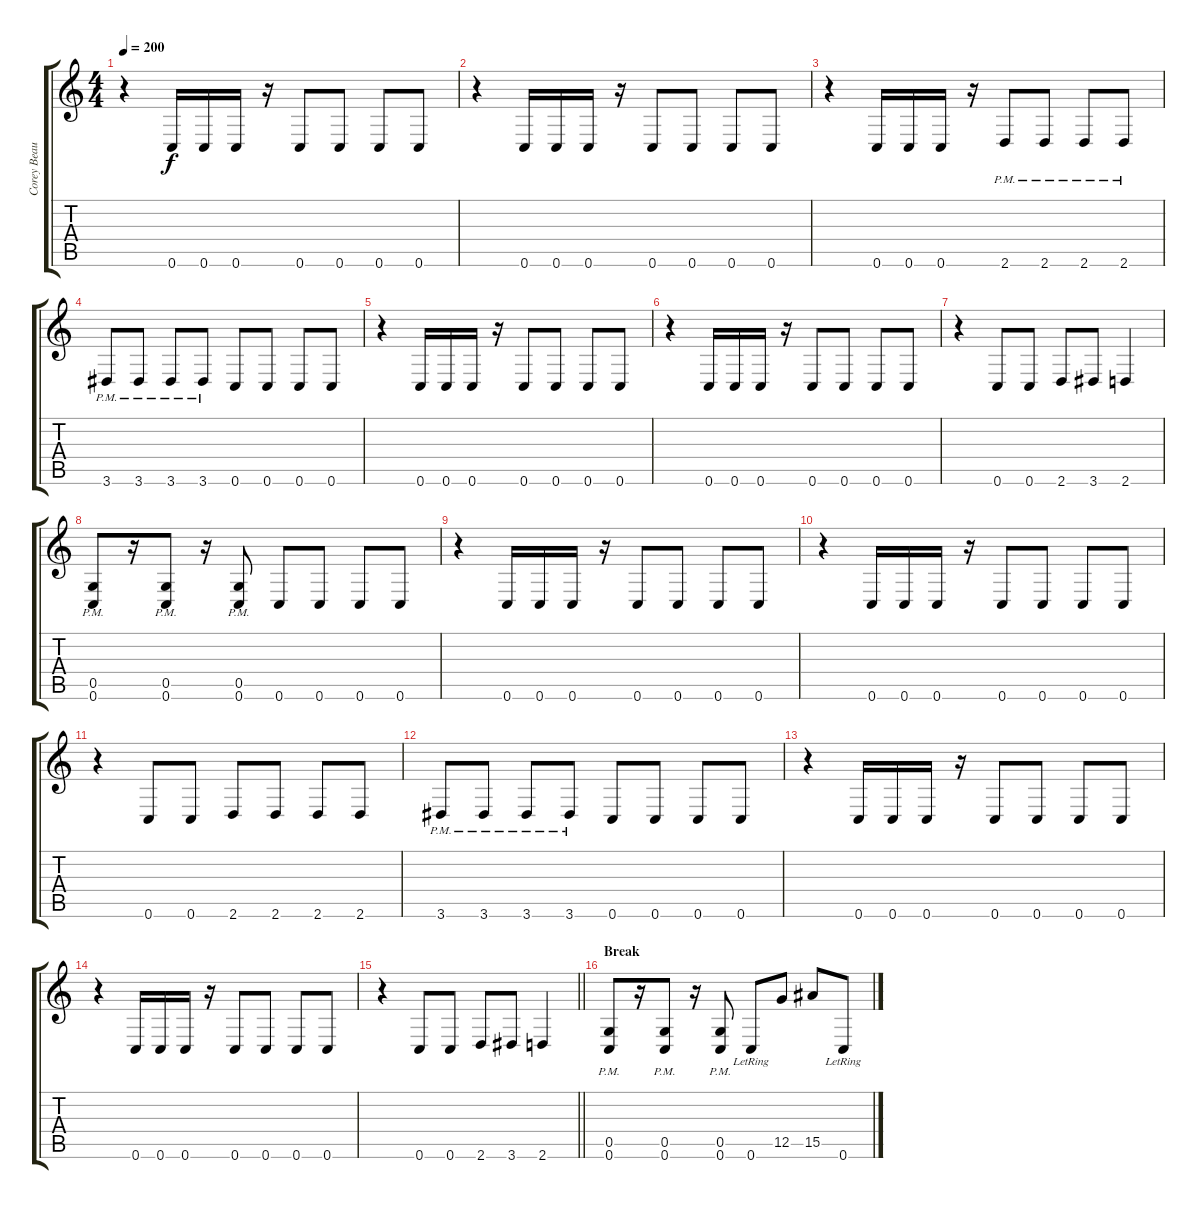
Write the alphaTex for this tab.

\track ("Corey Beauleui" "Corey Beau") {instrument distortionguitar}
\staff {score tabs}
\tuning (D4 A3 F3 C3 G2 C2) {hide}
\ts (4 4)
\tempo 200
\clef g2
\ks c
r.4{dy f} 0.6.16 0.6.16 0.6.16 r.16 0.6.8 0.6.8 0.6.8 0.6.8 |
r.4 0.6.16 0.6.16 0.6.16 r.16 0.6.8 0.6.8 0.6.8 0.6.8 |
r.4 0.6.16 0.6.16 0.6.16 r.16 2.6{pm}.8 2.6{pm}.8 2.6{pm}.8 2.6{pm}.8 |
3.6{pm}.8 3.6{pm}.8 3.6{pm}.8 3.6{pm}.8 0.6.8 0.6.8 0.6.8 0.6.8 |
r.4 0.6.16 0.6.16 0.6.16 r.16 0.6.8 0.6.8 0.6.8 0.6.8 |
r.4 0.6.16 0.6.16 0.6.16 r.16 0.6.8 0.6.8 0.6.8 0.6.8 |
r.4 0.6.8 0.6.8 2.6.8 3.6.8 2.6.4 |
(0.5{pm} 0.6{pm}).8 r.16 (0.5{pm} 0.6{pm}).8 r.16 (0.5{pm} 0.6{pm}).8 0.6.8 0.6.8 0.6.8 0.6.8 |
r.4 0.6.16 0.6.16 0.6.16 r.16 0.6.8 0.6.8 0.6.8 0.6.8 |
r.4 0.6.16 0.6.16 0.6.16 r.16 0.6.8 0.6.8 0.6.8 0.6.8 |
r.4 0.6.8 0.6.8 2.6.8 2.6.8 2.6.8 2.6.8 |
3.6{pm}.8 3.6{pm}.8 3.6{pm}.8 3.6{pm}.8 0.6.8 0.6.8 0.6.8 0.6.8 |
r.4 0.6.16 0.6.16 0.6.16 r.16 0.6.8 0.6.8 0.6.8 0.6.8 |
r.4 0.6.16 0.6.16 0.6.16 r.16 0.6.8 0.6.8 0.6.8 0.6.8 |
\barLineRight lightlight
r.4 0.6.8 0.6.8 2.6.8 3.6.8 2.6.4 |
\section ("" "Break")
(0.5{pm} 0.6{pm}).8 r.16 (0.5{pm} 0.6{pm}).8 r.16 (0.5{pm} 0.6{pm}).8 0.6{lr}.8 12.5.8 15.5.8 0.6{lr}.8
